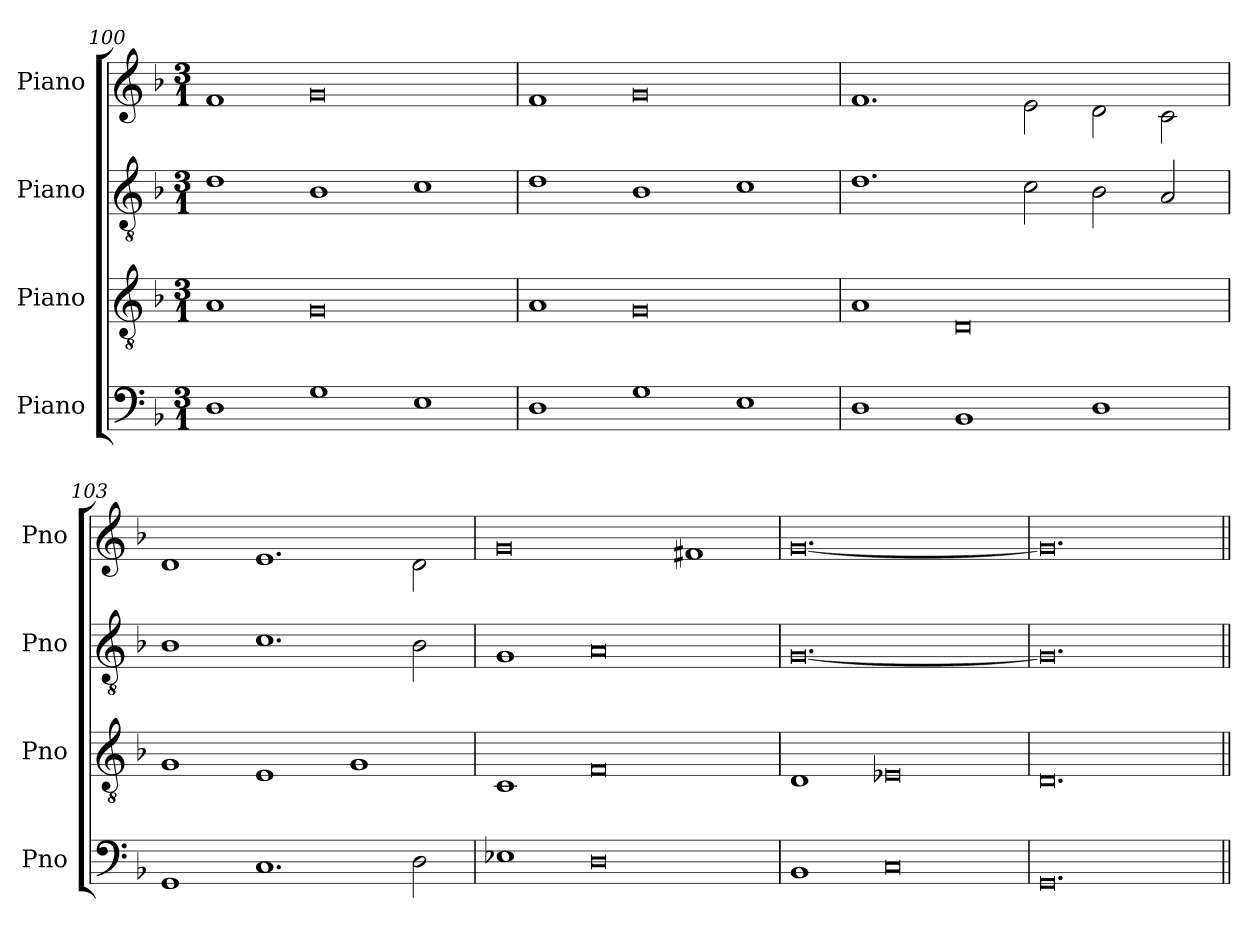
**kern	**kern	**kern	**kern
*part4	*part3	*part2	*part1
*staff4	*staff3	*staff2	*staff1
*I"Piano	*I"Piano	*I"Piano	*I"Piano
*I'Pno	*I'Pno	*I'Pno	*I'Pno
*clefF4	*clefGv2	*clefGv2	*clefG2
*k[b-]	*k[b-]	*k[b-]	*k[b-]
*M3/1	*M3/1	*M3/1	*M3/1
=100	=100	=100	=100
1D	1A	1d	1f
1G	0G	1B-	0g
1E	.	1c	.
!!LO:LB:g=z
=101	=101	=101	=101
1D	1A	1d	1f
1G	0G	1B-	0g
1E	.	1c	.
=102	=102	=102	=102
1D	1A	1.d	1.f
1BB-	0D	.	.
.	.	2c\	2e\
1D	.	2B-\	2d\
.	.	2A/	2c\
=103	=103	=103	=103
1GG	1G	1B-	1d
1.C	1E	1.c	1.e
.	1G	.	.
2D\	.	2B-\	2d\
!!LO:LB:g=z
=104	=104	=104	=104
1E-X	1C	1G	0g
0D	0F	0A	.
.	.	.	1f#X
=105	=105	=105	=105
1BB-	1D	[0.G	[0.g
0C	0E-X	.	.
=106	=106	=106	=106
0.GG	0.D	0.G]	0.g]
=||	=||	=||	=||
*-	*-	*-	*-
